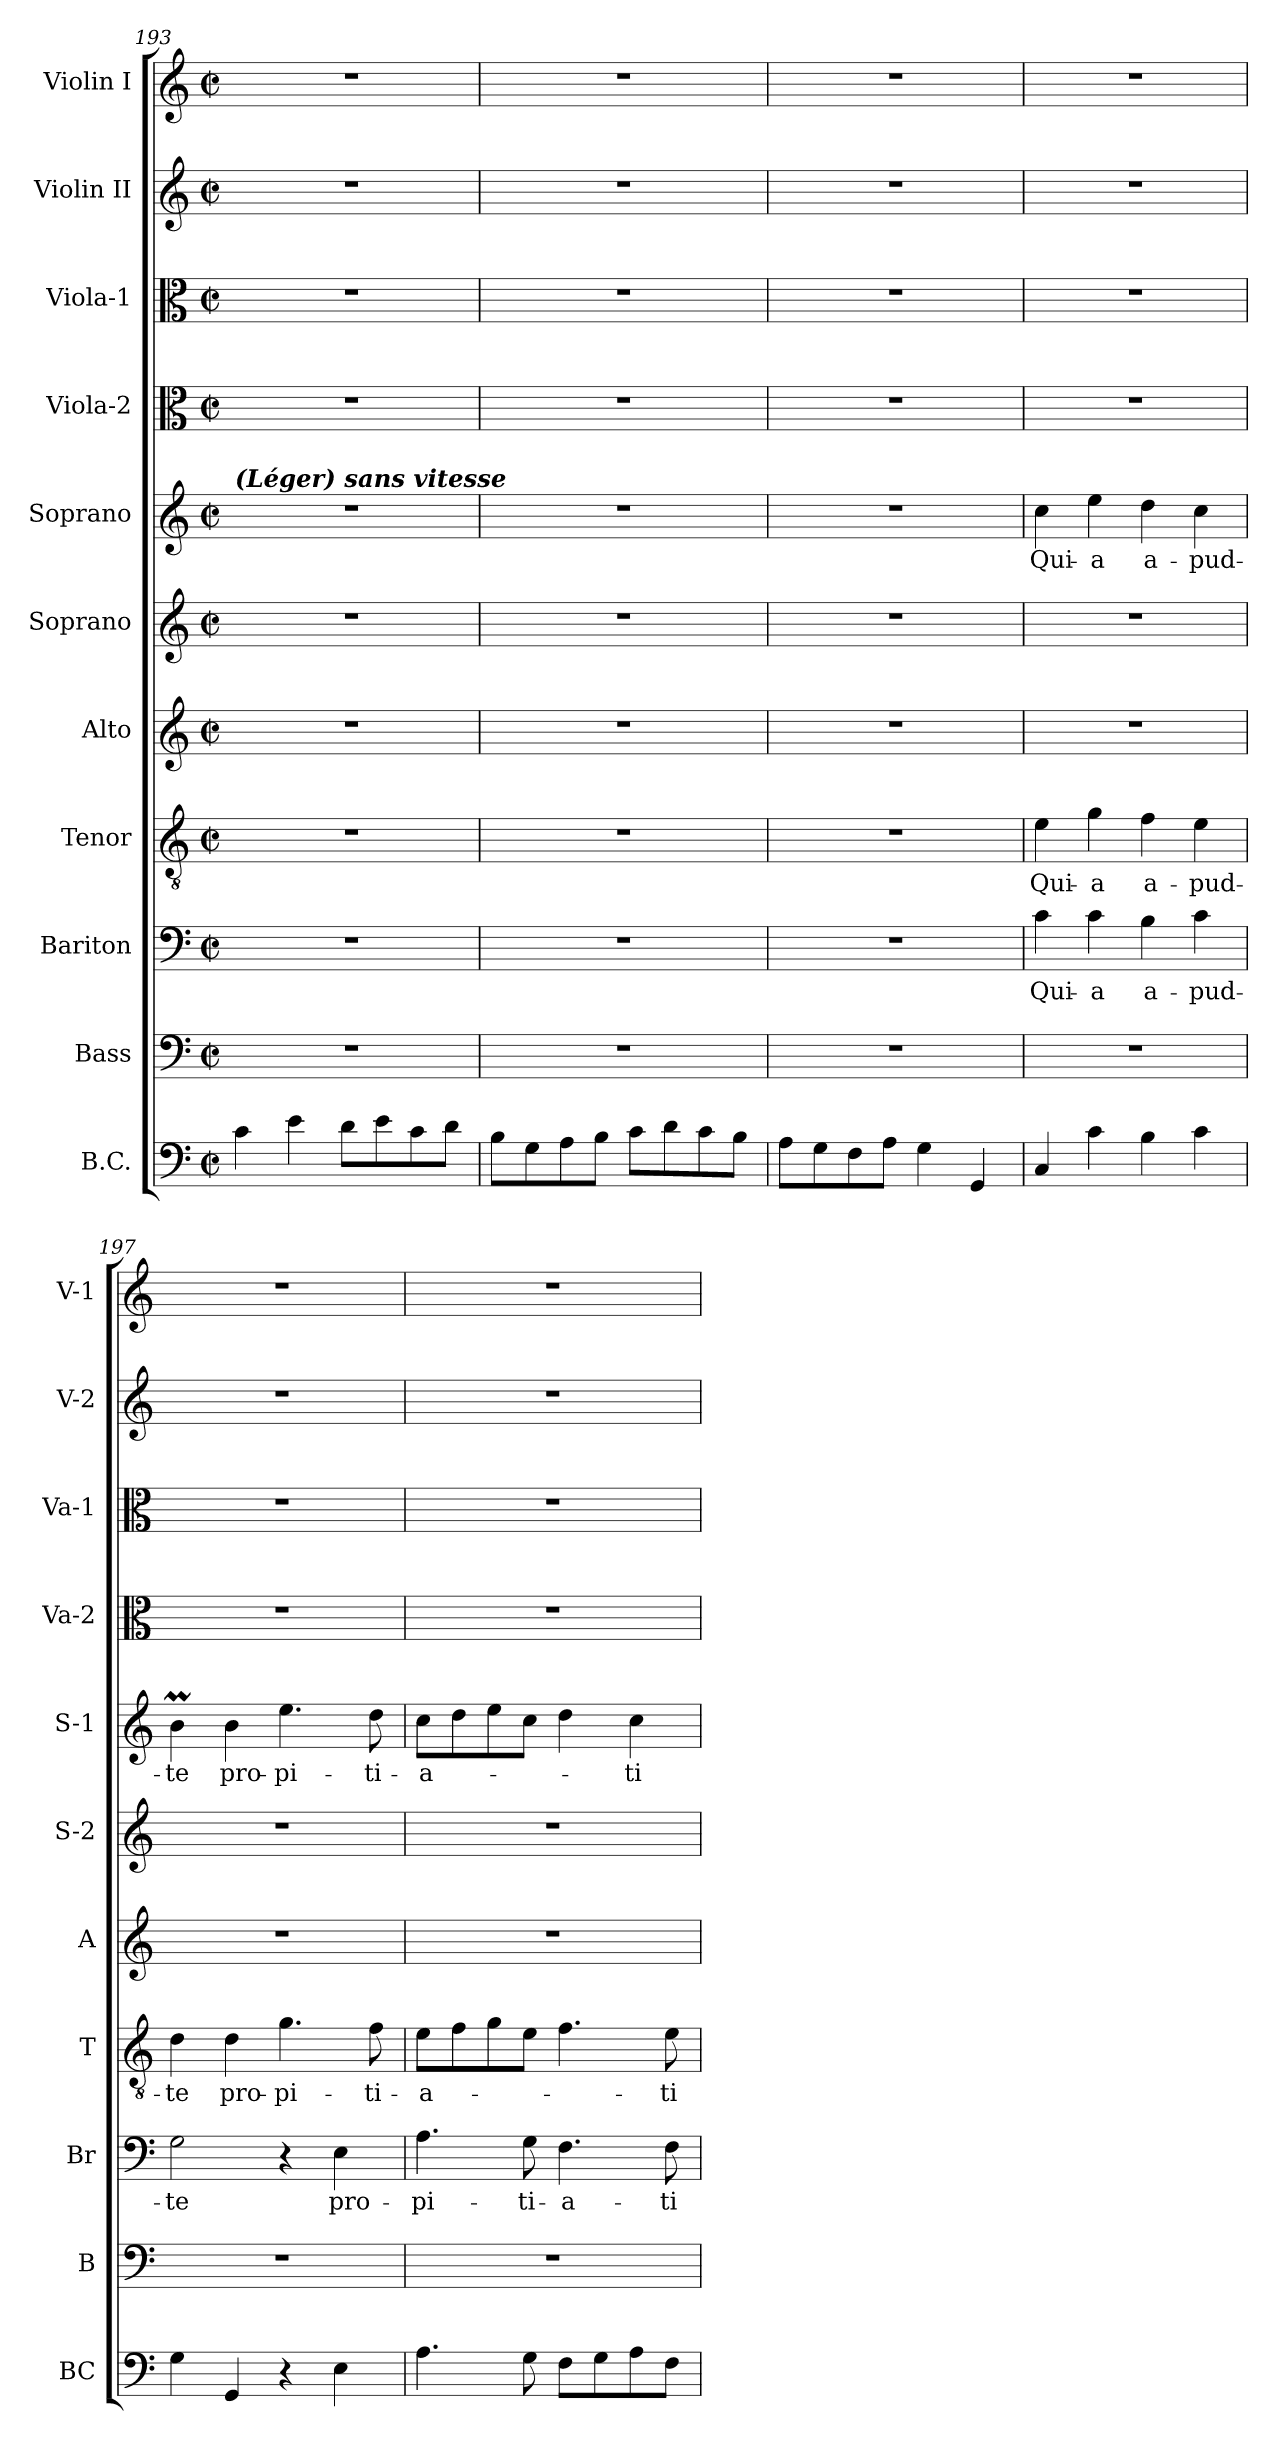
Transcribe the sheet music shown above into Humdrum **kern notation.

**kern	**kern	**kern	**text	**kern	**text	**kern	**kern	**kern	**text	**kern	**kern	**kern	**kern
*part11	*part10	*part9	*part9	*part8	*part8	*part7	*part6	*part5	*part5	*part4	*part3	*part2	*part1
*staff11	*staff10	*staff9	*staff9	*staff8	*staff8	*staff7	*staff6	*staff5	*staff5	*staff4	*staff3	*staff2	*staff1
*I"B.C.	*I"Bass	*I"Bariton	*	*I"Tenor	*	*I"Alto	*I"Soprano	*I"Soprano	*	*I"Viola-2	*I"Viola-1	*I"Violin II	*I"Violin I
*I'BC	*I'B	*I'Br	*	*I'T	*	*I'A	*I'S-2	*I'S-1	*	*I'Va-2	*I'Va-1	*I'V-2	*I'V-1
!!LO:PB:g=z
*clefF4	*clefF4	*clefF4	*	*clefGv2	*	*clefG2	*clefG2	*clefG2	*	*clefC3	*clefC3	*clefG2	*clefG2
*k[]	*k[]	*k[]	*	*k[]	*	*k[]	*k[]	*k[]	*	*k[]	*k[]	*k[]	*k[]
*C:	*C:	*C:	*	*C:	*	*C:	*C:	*C:	*	*C:	*C:	*C:	*C:
*M2/2	*M2/2	*M2/2	*	*M2/2	*	*M2/2	*M2/2	*M2/2	*	*M2/2	*M2/2	*M2/2	*M2/2
*met(c|)	*met(c|)	*met(c|)	*	*met(c|)	*	*met(c|)	*met(c|)	*met(c|)	*	*met(c|)	*met(c|)	*met(c|)	*met(c|)
=193	=193	=193	=193	=193	=193	=193	=193	=193	=193	=193	=193	=193	=193
!	!	!	!	!	!	!	!	!LO:TX:a:Bi:t=(Léger) sans vitesse	!	!	!	!	!
4c\	1r	1r	.	1r	.	1r	1r	1r	.	1r	1r	1r	1r
4e\	.	.	.	.	.	.	.	.	.	.	.	.	.
8d\L	.	.	.	.	.	.	.	.	.	.	.	.	.
8e\	.	.	.	.	.	.	.	.	.	.	.	.	.
8c\	.	.	.	.	.	.	.	.	.	.	.	.	.
8d\J	.	.	.	.	.	.	.	.	.	.	.	.	.
=194	=194	=194	=194	=194	=194	=194	=194	=194	=194	=194	=194	=194	=194
8B\L	1r	1r	.	1r	.	1r	1r	1r	.	1r	1r	1r	1r
8G\	.	.	.	.	.	.	.	.	.	.	.	.	.
8A\	.	.	.	.	.	.	.	.	.	.	.	.	.
8B\J	.	.	.	.	.	.	.	.	.	.	.	.	.
8c\L	.	.	.	.	.	.	.	.	.	.	.	.	.
8d\	.	.	.	.	.	.	.	.	.	.	.	.	.
8c\	.	.	.	.	.	.	.	.	.	.	.	.	.
8B\J	.	.	.	.	.	.	.	.	.	.	.	.	.
=195	=195	=195	=195	=195	=195	=195	=195	=195	=195	=195	=195	=195	=195
8A\L	1r	1r	.	1r	.	1r	1r	1r	.	1r	1r	1r	1r
8G\	.	.	.	.	.	.	.	.	.	.	.	.	.
8F\	.	.	.	.	.	.	.	.	.	.	.	.	.
8A\J	.	.	.	.	.	.	.	.	.	.	.	.	.
4G\	.	.	.	.	.	.	.	.	.	.	.	.	.
4GG/	.	.	.	.	.	.	.	.	.	.	.	.	.
=196	=196	=196	=196	=196	=196	=196	=196	=196	=196	=196	=196	=196	=196
!	!	!	!LO:LY:b	!	!LO:LY:b	!	!	!	!LO:LY:b	!	!	!	!
4C/	1r	4c\	Qui-	4e\	Qui-	1r	1r	4cc\	Qui-	1r	1r	1r	1r
!	!	!	!LO:LY:b	!	!LO:LY:b	!	!	!	!LO:LY:b	!	!	!	!
4c\	.	4c\	-a	4g\	-a	.	.	4ee\	-a	.	.	.	.
!	!	!	!LO:LY:b	!	!LO:LY:b	!	!	!	!LO:LY:b	!	!	!	!
4B\	.	4B\	a-	4f\	a-	.	.	4dd\	a-	.	.	.	.
!	!	!	!LO:LY:b	!	!LO:LY:b	!	!	!	!LO:LY:b	!	!	!	!
4c\	.	4c\	-pud-	4e\	-pud-	.	.	4cc\	-pud-	.	.	.	.
=197	=197	=197	=197	=197	=197	=197	=197	=197	=197	=197	=197	=197	=197
!	!	!	!LO:LY:b	!	!LO:LY:b	!	!	!	!LO:LY:b	!	!	!	!
4G\	1r	2G\	-te	4d\	-te	1r	1r	4bm\	-te	1r	1r	1r	1r
!	!	!	!	!	!LO:LY:b	!	!	!	!LO:LY:b	!	!	!	!
4GG/	.	.	.	4d\	pro-	.	.	4b\	pro-	.	.	.	.
!	!	!	!	!	!LO:LY:b	!	!	!	!LO:LY:b	!	!	!	!
4r	.	4r	.	4.g\	-pi-	.	.	4.ee\	-pi-	.	.	.	.
!	!	!	!LO:LY:b	!	!	!	!	!	!	!	!	!	!
4E\	.	4E\	pro-	.	.	.	.	.	.	.	.	.	.
!	!	!	!	!	!LO:LY:b	!	!	!	!LO:LY:b	!	!	!	!
.	.	.	.	8f\	-ti-	.	.	8dd\	-ti-	.	.	.	.
=198	=198	=198	=198	=198	=198	=198	=198	=198	=198	=198	=198	=198	=198
!	!	!	!LO:LY:b	!	!LO:LY:b	!	!	!	!LO:LY:b	!	!	!	!
4.A\	1r	4.A\	-pi-	8e\L	-a-	1r	1r	8cc\L	-a-	1r	1r	1r	1r
.	.	.	.	8f\	.	.	.	8dd\	.	.	.	.	.
.	.	.	.	8g\	.	.	.	8ee\	.	.	.	.	.
!	!	!	!LO:LY:b	!	!	!	!	!	!	!	!	!	!
8G\	.	8G\	-ti-	8e\J	.	.	.	8cc\J	.	.	.	.	.
!	!	!	!LO:LY:b	!	!	!	!	!	!	!	!	!	!
8F\L	.	4.F\	-a-	4.f\	.	.	.	4dd\	.	.	.	.	.
8G\	.	.	.	.	.	.	.	.	.	.	.	.	.
!	!	!	!	!	!	!	!	!	!LO:LY:b	!	!	!	!
8A\	.	.	.	.	.	.	.	4cc\	-ti-	.	.	.	.
!	!	!	!LO:LY:b	!	!LO:LY:b	!	!	!	!	!	!	!	!
8F\J	.	8F\	-ti-	8e\	-ti-	.	.	.	.	.	.	.	.
=	=	=	=	=	=	=	=	=	=	=	=	=	=
*-	*-	*-	*-	*-	*-	*-	*-	*-	*-	*-	*-	*-	*-
